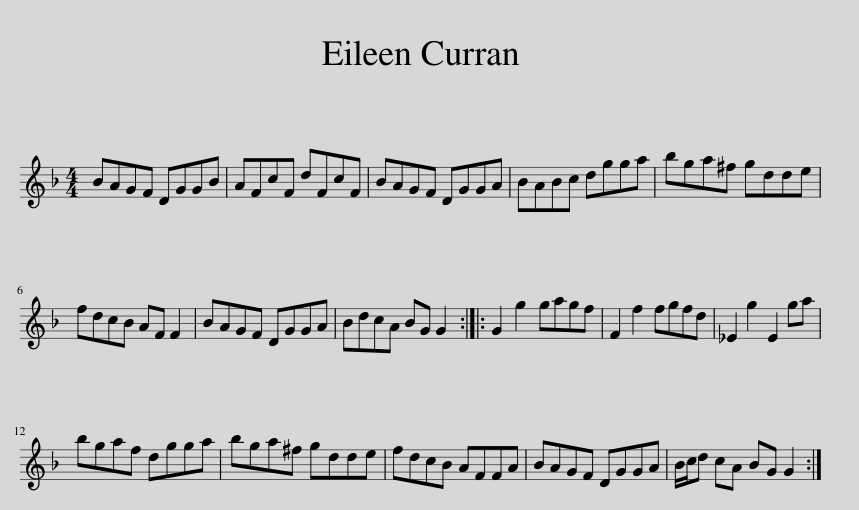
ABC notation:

X:1
L:1/8
M:4/4
I:linebreak $
K:F
V:1 treble
V:1
 BAGF DGGB | AFcF dFcF | BAGF DGGA | BABc dgga | bga^f gdde |$ %5
 fdcB AF F2 | BAGF DGGA | BdcA BG G2 :: G2 g2 gagf | F2 f2 fgfd | %10
 _E2 g2 E2 ga |$ bgaf dgga | bga^f gdde | fdcB AFFA | BAGF DGGA | %15
 B/c/d cA BG G2 :| %16
